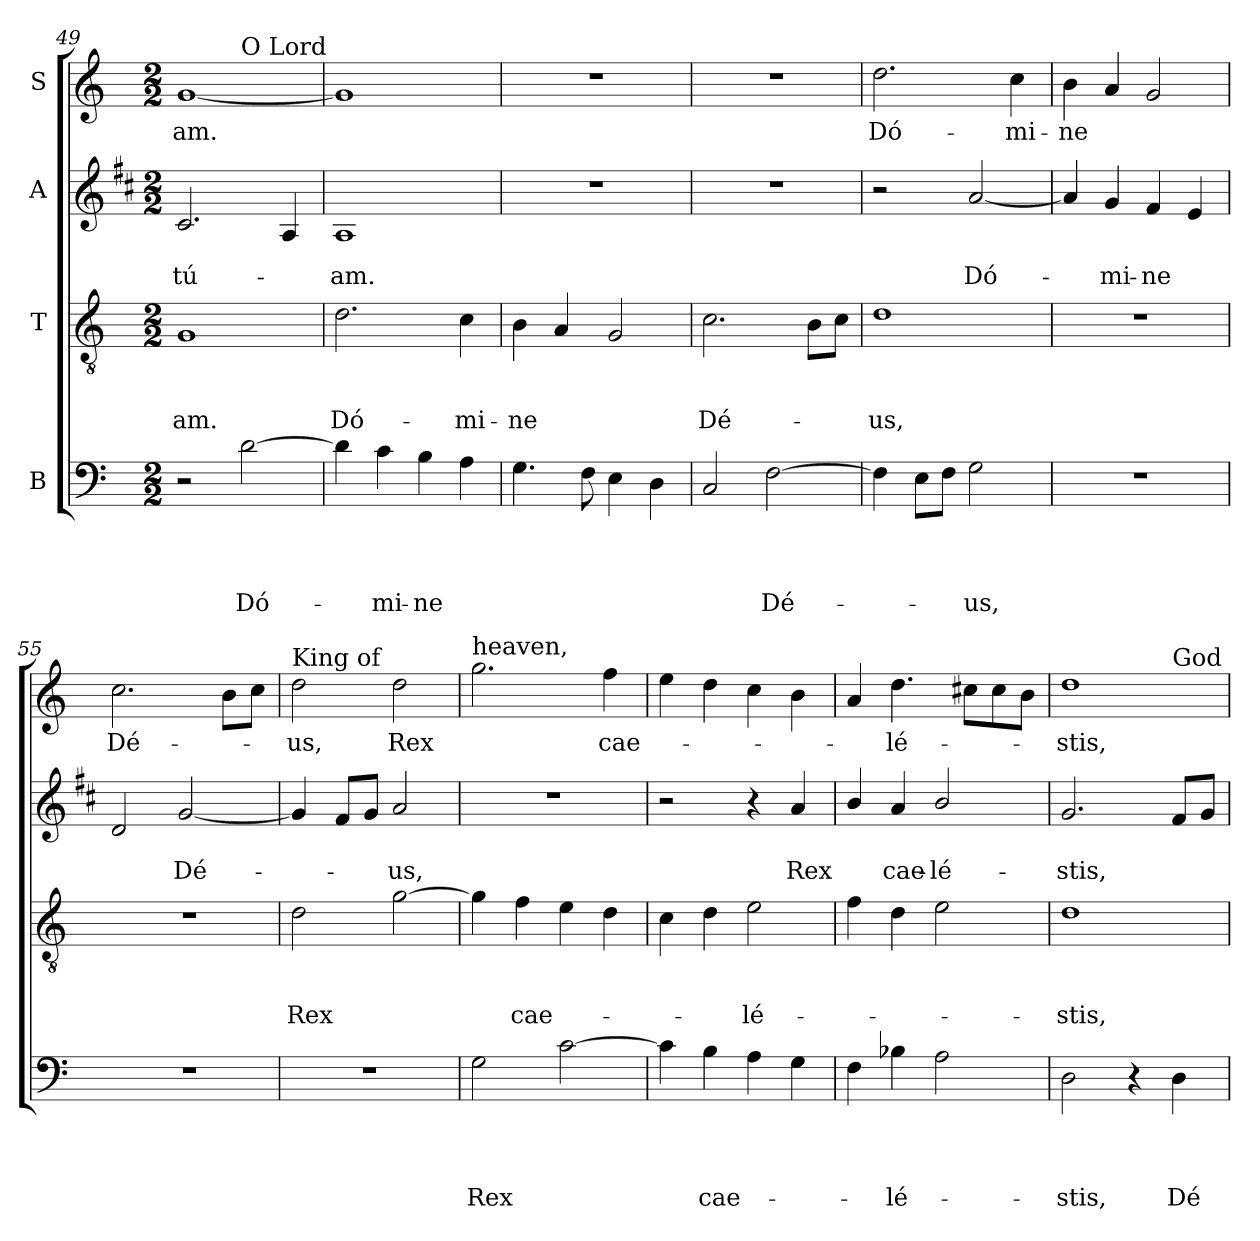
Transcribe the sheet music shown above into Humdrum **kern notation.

**kern	**text	**text	**text	**text	**kern	**text	**text	**text	**kern	**text	**text	**kern	**text
*part4	*part4	*part4	*part4	*part4	*part3	*part3	*part3	*part3	*part2	*part2	*part2	*part1	*part1
*staff4	*staff4	*staff4	*staff4	*staff4	*staff3	*staff3	*staff3	*staff3	*staff2	*staff2	*staff2	*staff1	*staff1
*I"B	*	*	*	*	*I"T	*	*	*	*I"A	*	*	*I"S	*
!!LO:PB:g=z
*clefF4	*	*	*	*	*clefGv2	*	*	*	*clefG2	*	*	*clefG2	*
*	*	*	*	*	*	*	*	*	*ITrd1c2	*	*	*	*
*k[]	*	*	*	*	*k[]	*	*	*	*k[]	*	*	*k[]	*
*C:	*	*	*	*	*C:	*	*	*	*C:	*	*	*C:	*
*M2/2	*	*	*	*	*M2/2	*	*	*	*M2/2	*	*	*M2/2	*
=49	=49	=49	=49	=49	=49	=49	=49	=49	=49	=49	=49	=49	=49
!	!	!	!	!	!	!	!	!LO:LY:b	!	!	!LO:LY:b	!	!LO:LY:b
*	*	*	*	*	*	*	*	*	*	*	*	*^	*
2r	.	.	.	.	1G	.	.	-am.	2.B/	.	tú-	[1g	2ryy	-am.
!	!	!	!	!	!	!	!	!	!	!	!	!	!LO:TX:a:t=O Lord	!
!	!	!	!	!LO:LY:b	!	!	!	!	!	!	!	!	!	!
[2d\	.	.	.	Dó-	.	.	.	.	.	.	.	.	2ryy	.
.	.	.	.	.	.	.	.	.	4G/	.	.	.	.	.
=50	=50	=50	=50	=50	=50	=50	=50	=50	=50	=50	=50	=50	=50	=50
!	!	!	!	!	!	!	!	!	!	!	!	!LO:TX:a:t=God,	!	!
!	!	!	!	!	!	!	!	!LO:LY:b	!	!	!LO:LY:b	!	!	!
*	*	*	*	*	*	*	*	*	*	*	*	*v	*v	*
4d\]	.	.	.	.	2.d\	.	.	Dó-	1G	.	-am.	1g]	.
!	!	!	!	!LO:LY:b	!	!	!	!	!	!	!	!	!
4c\	.	.	.	-mi-	.	.	.	.	.	.	.	.	.
!	!	!	!	!LO:LY:b	!	!	!	!	!	!	!	!	!
4B\	.	.	.	-ne	.	.	.	.	.	.	.	.	.
!	!	!	!	!	!	!	!	!LO:LY:b	!	!	!	!	!
4A\	.	.	.	.	4c\	.	.	-mi-	.	.	.	.	.
=51	=51	=51	=51	=51	=51	=51	=51	=51	=51	=51	=51	=51	=51
!	!	!	!	!	!	!	!	!LO:LY:b	!	!	!	!	!
4.G\	.	.	.	.	4B\	.	.	-ne	1r	.	.	1r	.
.	.	.	.	.	4A/	.	.	.	.	.	.	.	.
8F\	.	.	.	.	.	.	.	.	.	.	.	.	.
4E\	.	.	.	.	2G/	.	.	.	.	.	.	.	.
4D\	.	.	.	.	.	.	.	.	.	.	.	.	.
=52	=52	=52	=52	=52	=52	=52	=52	=52	=52	=52	=52	=52	=52
!	!	!	!	!	!	!	!	!LO:LY:b	!	!	!	!	!
2C/	.	.	.	.	2.c\	.	.	Dé-	1r	.	.	1r	.
!	!	!	!	!LO:LY:b	!	!	!	!	!	!	!	!	!
[2F\	.	.	.	Dé-	.	.	.	.	.	.	.	.	.
.	.	.	.	.	8B\L	.	.	.	.	.	.	.	.
.	.	.	.	.	8c\J	.	.	.	.	.	.	.	.
=53	=53	=53	=53	=53	=53	=53	=53	=53	=53	=53	=53	=53	=53
!	!	!	!	!	!	!	!	!LO:LY:b	!	!	!	!	!LO:LY:b
4F\]	.	.	.	.	1d	.	.	-us,	2r	.	.	2.dd\	Dó-
8E\L	.	.	.	.	.	.	.	.	.	.	.	.	.
8F\J	.	.	.	.	.	.	.	.	.	.	.	.	.
!	!	!	!	!LO:LY:b	!	!	!	!	!	!	!LO:LY:b	!	!
2G\	.	.	.	-us,	.	.	.	.	[2g/	.	Dó-	.	.
!	!	!	!	!	!	!	!	!	!	!	!	!	!LO:LY:b
.	.	.	.	.	.	.	.	.	.	.	.	4cc\	-mi-
=54	=54	=54	=54	=54	=54	=54	=54	=54	=54	=54	=54	=54	=54
!	!	!	!	!	!	!	!	!	!	!	!	!	!LO:LY:b
1r	.	.	.	.	1r	.	.	.	4g/]	.	.	4b\	-ne
!	!	!	!	!	!	!	!	!	!	!	!LO:LY:b	!	!
.	.	.	.	.	.	.	.	.	4f/	.	-mi-	4a/	.
!	!	!	!	!	!	!	!	!	!	!	!LO:LY:b	!	!
.	.	.	.	.	.	.	.	.	4e/	.	-ne	2g/	.
.	.	.	.	.	.	.	.	.	4d/	.	.	.	.
!!LO:LB:g=z
=55	=55	=55	=55	=55	=55	=55	=55	=55	=55	=55	=55	=55	=55
!	!	!	!	!	!	!	!	!	!	!	!	!	!LO:LY:b
1r	.	.	.	.	1r	.	.	.	2c/	.	.	2.cc\	Dé-
!	!	!	!	!	!	!	!	!	!	!	!LO:LY:b	!	!
.	.	.	.	.	.	.	.	.	[2f/	.	Dé-	.	.
.	.	.	.	.	.	.	.	.	.	.	.	8b\L	.
.	.	.	.	.	.	.	.	.	.	.	.	8cc\J	.
=56	=56	=56	=56	=56	=56	=56	=56	=56	=56	=56	=56	=56	=56
!	!	!	!	!	!	!	!	!	!	!	!	!LO:TX:a:t=King of	!
!	!	!	!	!	!	!	!	!LO:LY:b	!	!	!	!	!LO:LY:b
1r	.	.	.	.	2d\	.	.	Rex	4f/]	.	.	2dd\	-us,
.	.	.	.	.	.	.	.	.	8e/L	.	.	.	.
.	.	.	.	.	.	.	.	.	8f/J	.	.	.	.
!	!	!	!	!	!	!	!	!	!	!	!LO:LY:b	!	!LO:LY:b
.	.	.	.	.	[2g\	.	.	.	2g/	.	-us,	2dd\	Rex
=57	=57	=57	=57	=57	=57	=57	=57	=57	=57	=57	=57	=57	=57
!	!	!	!	!	!	!	!	!	!	!	!	!LO:TX:a:t=heaven,	!
!	!	!	!	!LO:LY:b	!	!	!	!	!	!	!	!	!
2G\	.	.	.	Rex	4g\]	.	.	.	1r	.	.	2.gg\	.
!	!	!	!	!	!	!	!	!LO:LY:b	!	!	!	!	!
.	.	.	.	.	4f\	.	.	cae-	.	.	.	.	.
[2c\	.	.	.	.	4e\	.	.	.	.	.	.	.	.
!	!	!	!	!	!	!	!	!	!	!	!	!	!LO:LY:b
.	.	.	.	.	4d\	.	.	.	.	.	.	4ff\	cae-
=58	=58	=58	=58	=58	=58	=58	=58	=58	=58	=58	=58	=58	=58
4c\]	.	.	.	.	4c\	.	.	.	2r	.	.	4ee\	.
!	!	!	!	!LO:LY:b	!	!	!	!	!	!	!	!	!
4B\	.	.	.	cae-	4d\	.	.	.	.	.	.	4dd\	.
!	!	!	!	!	!	!	!	!LO:LY:b	!	!	!	!	!
4A\	.	.	.	.	2e\	.	.	-lé-	4r	.	.	4cc\	.
!	!	!	!	!	!	!	!	!	!	!	!LO:LY:b	!	!
4G\	.	.	.	.	.	.	.	.	4g/	.	Rex	4b\	.
=59	=59	=59	=59	=59	=59	=59	=59	=59	=59	=59	=59	=59	=59
4F\	.	.	.	.	4f\	.	.	.	4a/	.	.	4a/	.
!	!	!	!	!LO:LY:b	!	!	!	!	!	!	!LO:LY:b	!	!LO:LY:b
4B-\	.	.	.	-lé-	4d\	.	.	.	4g/	.	cae-	4.dd\	-lé-
!	!	!	!	!	!	!	!	!	!	!	!LO:LY:b	!	!
2A\	.	.	.	.	2e\	.	.	.	2a/	.	-lé-	.	.
.	.	.	.	.	.	.	.	.	.	.	.	8cc#\L	.
.	.	.	.	.	.	.	.	.	.	.	.	8cc#\	.
.	.	.	.	.	.	.	.	.	.	.	.	8b\J	.
=60	=60	=60	=60	=60	=60	=60	=60	=60	=60	=60	=60	=60	=60
!	!	!	!	!LO:LY:b	!	!	!	!LO:LY:b	!	!	!LO:LY:b	!	!LO:LY:b
*	*	*	*	*	*	*	*	*	*	*	*	*^	*
2D\	.	.	.	-stis,	1d	.	.	-stis,	2.f/	.	-stis,	1dd	2.ryy	-stis,
4r	.	.	.	.	.	.	.	.	.	.	.	.	.	.
!	!	!	!	!	!	!	!	!	!	!	!	!	!LO:TX:a:t=God	!
!	!	!	!	!LO:LY:b	!	!	!	!	!	!	!	!	!	!
4D\	.	.	.	Dé-	.	.	.	.	8e/L	.	.	.	4ryy	.
.	.	.	.	.	.	.	.	.	8f/J	.	.	.	.	.
*	*	*	*	*	*	*	*	*	*	*	*	*v	*v	*
=	=	=	=	=	=	=	=	=	=	=	=	=	=
*-	*-	*-	*-	*-	*-	*-	*-	*-	*-	*-	*-	*-	*-
